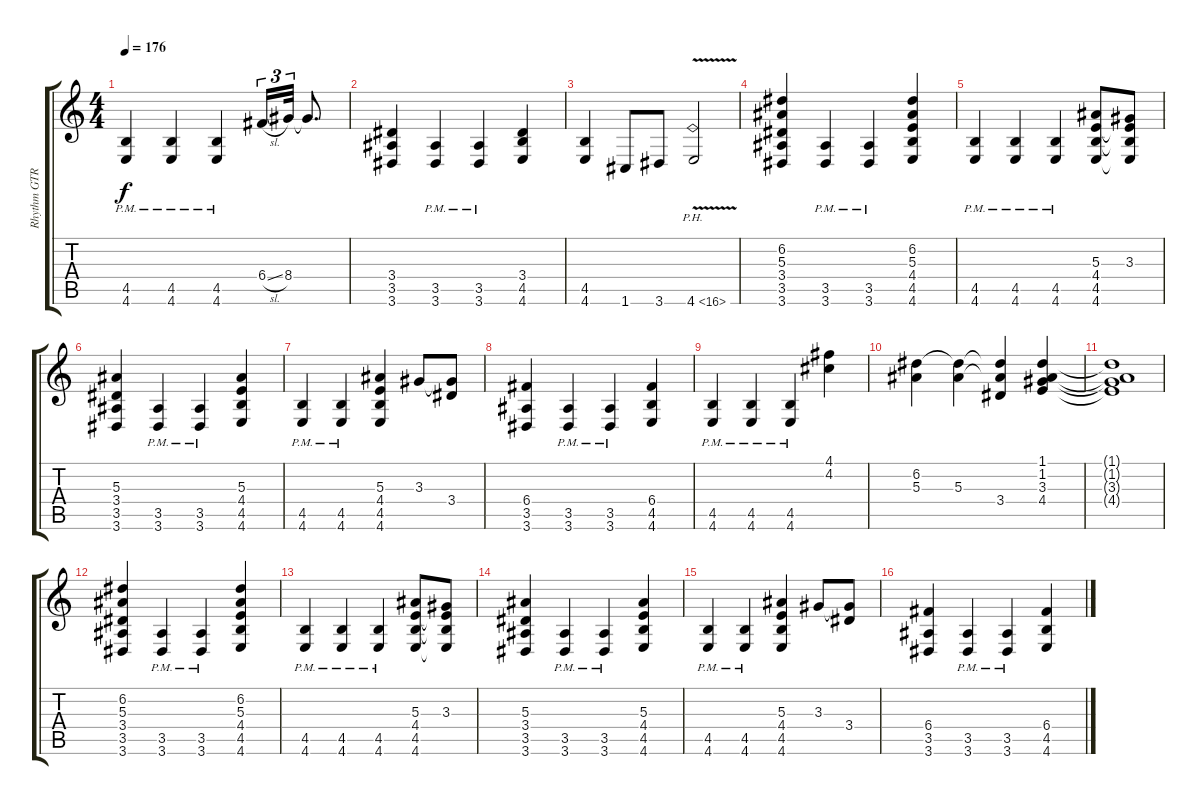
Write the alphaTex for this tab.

\track ("Rhythm GTR 1" "Rhythm GTR") {instrument overdrivenguitar}
\staff {score tabs}
\tuning (D4 A3 F3 C3 G2 C2) {hide}
\ts (4 4)
\tempo 176
\clef g2
\ks aminor
(4.5{pm} 4.6{pm}).4{dy f} (4.5{pm} 4.6{pm}).4 (4.5{pm} 4.6{pm}).4 6.4{sl}.16{tu (3 2)} 8.4.32{tu (3 2)} 8.4{t}.8{d} |
(3.4 3.5 3.6).4 (3.5{pm} 3.6{pm}).4 (3.5{pm} 3.6{pm}).4 (3.4 4.5 4.6).4 |
(4.5 4.6).4 1.6.8 3.6.8 4.6{ph 12 v}.2 |
(6.2 5.3 3.4 3.5 3.6).4 (3.5{pm} 3.6{pm}).4 (3.5{pm} 3.6{pm}).4 (6.2 5.3 4.4 4.5 4.6).4 |
(4.5{pm} 4.6{pm}).4 (4.5{pm} 4.6{pm}).4 (4.5{pm} 4.6{pm}).4 (5.3 4.4 4.5 4.6).8 (3.3 4.4{t} 4.5{t} 4.6{t}).8 |
(5.3 3.4 3.5 3.6).4 (3.5{pm} 3.6{pm}).4 (3.5{pm} 3.6{pm}).4 (5.3 4.4 4.5 4.6).4 |
(4.5{pm} 4.6{pm}).4 (4.5{pm} 4.6{pm}).4 (5.3 4.4 4.5 4.6).4 3.3.8 (3.3{t} 3.4).8 |
(6.4 3.5 3.6).4 (3.5{pm} 3.6{pm}).4 (3.5{pm} 3.6{pm}).4 (6.4 4.5 4.6).4 |
(4.5{pm} 4.6{pm}).4 (4.5{pm} 4.6{pm}).4 (4.5{pm} 4.6{pm}).4 (4.1 4.2).4 |
(6.2 5.3).4 (6.2{t} 5.3).4 (6.2{t} 5.3{t} 3.4).4 (1.1 1.2 3.3 4.4).4 |
(1.1{t} 1.2{t} 3.3{t} 4.4{t}).1 |
(6.2 5.3 3.4 3.5 3.6).4 (3.5{pm} 3.6{pm}).4 (3.5{pm} 3.6{pm}).4 (6.2 5.3 4.4 4.5 4.6).4 |
(4.5{pm} 4.6{pm}).4 (4.5{pm} 4.6{pm}).4 (4.5{pm} 4.6{pm}).4 (5.3 4.4 4.5 4.6).8 (3.3 4.4{t} 4.5{t} 4.6{t}).8 |
(5.3 3.4 3.5 3.6).4 (3.5{pm} 3.6{pm}).4 (3.5{pm} 3.6{pm}).4 (5.3 4.4 4.5 4.6).4 |
(4.5{pm} 4.6{pm}).4 (4.5{pm} 4.6{pm}).4 (5.3 4.4 4.5 4.6).4 3.3.8 (3.3{t} 3.4).8 |
(6.4 3.5 3.6).4 (3.5{pm} 3.6{pm}).4 (3.5{pm} 3.6{pm}).4 (6.4 4.5 4.6).4
